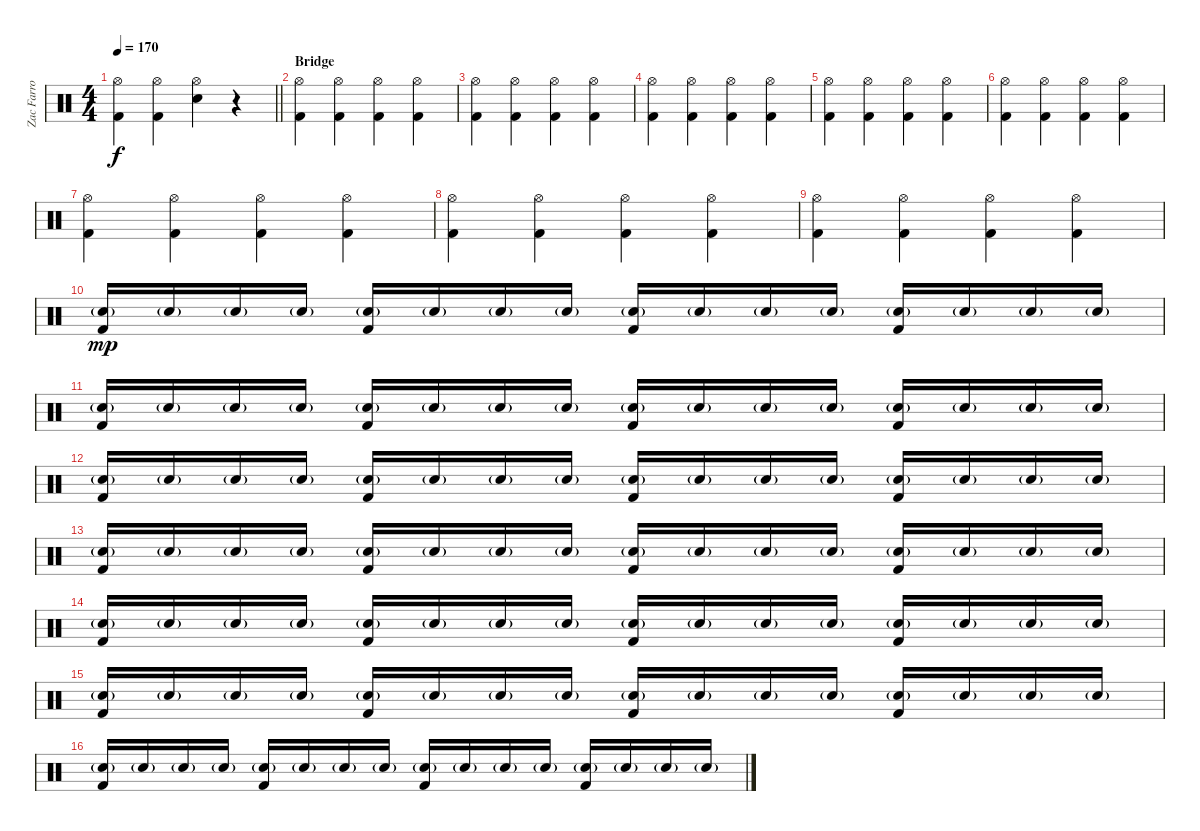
\track ("Zac Farro (Percussion)" "Zac Farro ") {instrument percussion}
\staff {score}
\articulation defaults
\ts (4 4)
\tempo 170
\clef neutral
\barLineRight lightlight
\ks c
("Hi-Hat (open)" "Kick (hit) 2").4{dy f} ("Hi-Hat (open)" "Kick (hit) 2").4 ("Hi-Hat (open)" "Electric Snare (hit)").4 r.4 |
\section ("" "Bridge")
("Hi-Hat (open)" "Kick (hit) 2").4 ("Hi-Hat (open)" "Kick (hit) 2").4 ("Hi-Hat (open)" "Kick (hit) 2").4 ("Hi-Hat (open)" "Kick (hit) 2").4 |
("Hi-Hat (open)" "Kick (hit) 2").4 ("Hi-Hat (open)" "Kick (hit) 2").4 ("Hi-Hat (open)" "Kick (hit) 2").4 ("Hi-Hat (open)" "Kick (hit) 2").4 |
("Hi-Hat (open)" "Kick (hit) 2").4 ("Hi-Hat (open)" "Kick (hit) 2").4 ("Hi-Hat (open)" "Kick (hit) 2").4 ("Hi-Hat (open)" "Kick (hit) 2").4 |
("Hi-Hat (open)" "Kick (hit) 2").4 ("Hi-Hat (open)" "Kick (hit) 2").4 ("Hi-Hat (open)" "Kick (hit) 2").4 ("Hi-Hat (open)" "Kick (hit) 2").4 |
("Hi-Hat (open)" "Kick (hit) 2").4 ("Hi-Hat (open)" "Kick (hit) 2").4 ("Hi-Hat (open)" "Kick (hit) 2").4 ("Hi-Hat (open)" "Kick (hit) 2").4 |
("Hi-Hat (open)" "Kick (hit) 2").4 ("Hi-Hat (open)" "Kick (hit) 2").4 ("Hi-Hat (open)" "Kick (hit) 2").4 ("Hi-Hat (open)" "Kick (hit) 2").4 |
("Hi-Hat (open)" "Kick (hit) 2").4 ("Hi-Hat (open)" "Kick (hit) 2").4 ("Hi-Hat (open)" "Kick (hit) 2").4 ("Hi-Hat (open)" "Kick (hit) 2").4 |
("Hi-Hat (open)" "Kick (hit) 2").4 ("Hi-Hat (open)" "Kick (hit) 2").4 ("Hi-Hat (open)" "Kick (hit) 2").4 ("Hi-Hat (open)" "Kick (hit) 2").4 |
("Electric Snare (hit)"{g} "Kick (hit) 2").16{dy mp} "Electric Snare (hit)"{g}.16 "Electric Snare (hit)"{g}.16 "Electric Snare (hit)"{g}.16 ("Electric Snare (hit)"{g} "Kick (hit) 2").16 "Electric Snare (hit)"{g}.16 "Electric Snare (hit)"{g}.16 "Electric Snare (hit)"{g}.16 ("Electric Snare (hit)"{g} "Kick (hit) 2").16 "Electric Snare (hit)"{g}.16 "Electric Snare (hit)"{g}.16 "Electric Snare (hit)"{g}.16 ("Electric Snare (hit)"{g} "Kick (hit) 2").16 "Electric Snare (hit)"{g}.16 "Electric Snare (hit)"{g}.16 "Electric Snare (hit)"{g}.16 |
("Electric Snare (hit)"{g} "Kick (hit) 2").16 "Electric Snare (hit)"{g}.16 "Electric Snare (hit)"{g}.16 "Electric Snare (hit)"{g}.16 ("Electric Snare (hit)"{g} "Kick (hit) 2").16 "Electric Snare (hit)"{g}.16 "Electric Snare (hit)"{g}.16 "Electric Snare (hit)"{g}.16 ("Electric Snare (hit)"{g} "Kick (hit) 2").16 "Electric Snare (hit)"{g}.16 "Electric Snare (hit)"{g}.16 "Electric Snare (hit)"{g}.16 ("Electric Snare (hit)"{g} "Kick (hit) 2").16 "Electric Snare (hit)"{g}.16 "Electric Snare (hit)"{g}.16 "Electric Snare (hit)"{g}.16 |
("Electric Snare (hit)"{g} "Kick (hit) 2").16 "Electric Snare (hit)"{g}.16 "Electric Snare (hit)"{g}.16 "Electric Snare (hit)"{g}.16 ("Electric Snare (hit)"{g} "Kick (hit) 2").16 "Electric Snare (hit)"{g}.16 "Electric Snare (hit)"{g}.16 "Electric Snare (hit)"{g}.16 ("Electric Snare (hit)"{g} "Kick (hit) 2").16 "Electric Snare (hit)"{g}.16 "Electric Snare (hit)"{g}.16 "Electric Snare (hit)"{g}.16 ("Electric Snare (hit)"{g} "Kick (hit) 2").16 "Electric Snare (hit)"{g}.16 "Electric Snare (hit)"{g}.16 "Electric Snare (hit)"{g}.16 |
("Electric Snare (hit)"{g} "Kick (hit) 2").16 "Electric Snare (hit)"{g}.16 "Electric Snare (hit)"{g}.16 "Electric Snare (hit)"{g}.16 ("Electric Snare (hit)"{g} "Kick (hit) 2").16 "Electric Snare (hit)"{g}.16 "Electric Snare (hit)"{g}.16 "Electric Snare (hit)"{g}.16 ("Electric Snare (hit)"{g} "Kick (hit) 2").16 "Electric Snare (hit)"{g}.16 "Electric Snare (hit)"{g}.16 "Electric Snare (hit)"{g}.16 ("Electric Snare (hit)"{g} "Kick (hit) 2").16 "Electric Snare (hit)"{g}.16 "Electric Snare (hit)"{g}.16 "Electric Snare (hit)"{g}.16 |
("Electric Snare (hit)"{g} "Kick (hit) 2").16 "Electric Snare (hit)"{g}.16 "Electric Snare (hit)"{g}.16 "Electric Snare (hit)"{g}.16 ("Electric Snare (hit)"{g} "Kick (hit) 2").16 "Electric Snare (hit)"{g}.16 "Electric Snare (hit)"{g}.16 "Electric Snare (hit)"{g}.16 ("Electric Snare (hit)"{g} "Kick (hit) 2").16 "Electric Snare (hit)"{g}.16 "Electric Snare (hit)"{g}.16 "Electric Snare (hit)"{g}.16 ("Electric Snare (hit)"{g} "Kick (hit) 2").16 "Electric Snare (hit)"{g}.16 "Electric Snare (hit)"{g}.16 "Electric Snare (hit)"{g}.16 |
("Electric Snare (hit)"{g} "Kick (hit) 2").16 "Electric Snare (hit)"{g}.16 "Electric Snare (hit)"{g}.16 "Electric Snare (hit)"{g}.16 ("Electric Snare (hit)"{g} "Kick (hit) 2").16 "Electric Snare (hit)"{g}.16 "Electric Snare (hit)"{g}.16 "Electric Snare (hit)"{g}.16 ("Electric Snare (hit)"{g} "Kick (hit) 2").16 "Electric Snare (hit)"{g}.16 "Electric Snare (hit)"{g}.16 "Electric Snare (hit)"{g}.16 ("Electric Snare (hit)"{g} "Kick (hit) 2").16 "Electric Snare (hit)"{g}.16 "Electric Snare (hit)"{g}.16 "Electric Snare (hit)"{g}.16 |
("Electric Snare (hit)"{g} "Kick (hit) 2").16 "Electric Snare (hit)"{g}.16 "Electric Snare (hit)"{g}.16 "Electric Snare (hit)"{g}.16 ("Electric Snare (hit)"{g} "Kick (hit) 2").16 "Electric Snare (hit)"{g}.16 "Electric Snare (hit)"{g}.16 "Electric Snare (hit)"{g}.16 ("Electric Snare (hit)"{g} "Kick (hit) 2").16 "Electric Snare (hit)"{g}.16 "Electric Snare (hit)"{g}.16 "Electric Snare (hit)"{g}.16 ("Electric Snare (hit)"{g} "Kick (hit) 2").16 "Electric Snare (hit)"{g}.16 "Electric Snare (hit)"{g}.16 "Electric Snare (hit)"{g}.16
